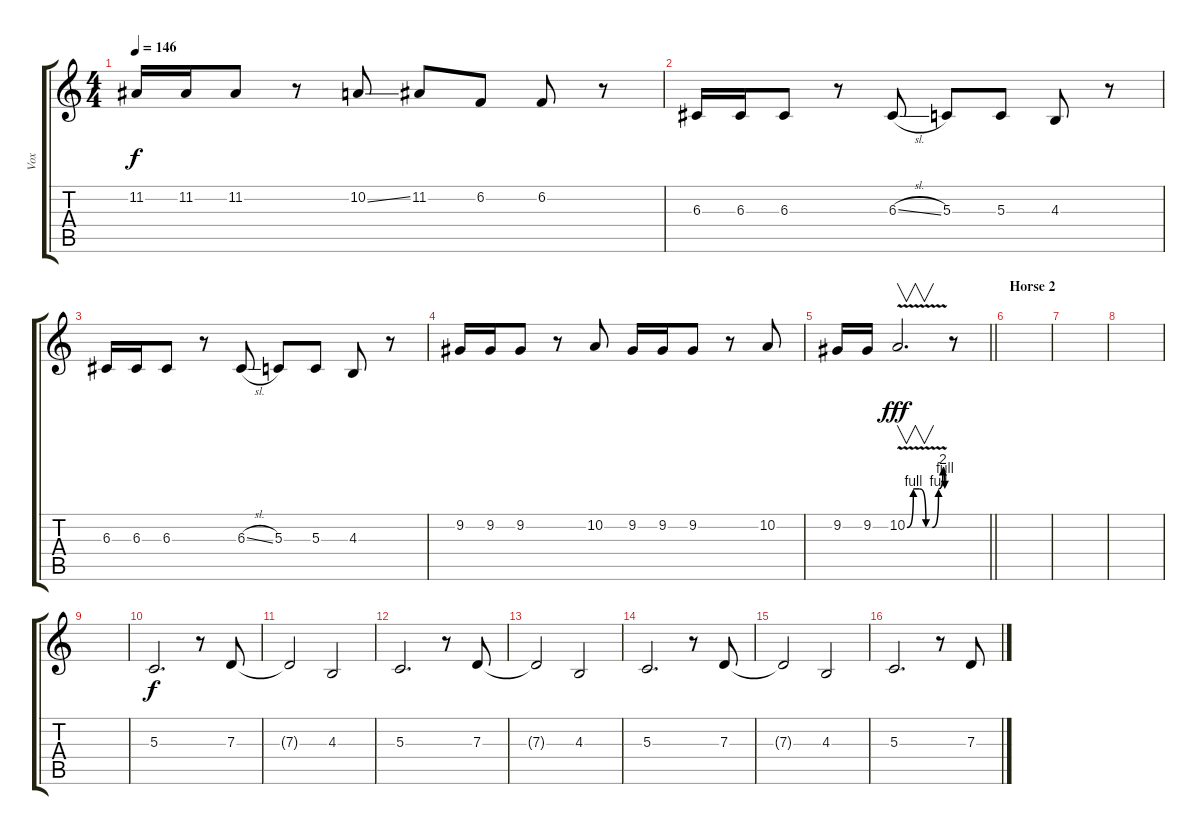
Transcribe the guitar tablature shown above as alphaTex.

\track ("Vox" "Vox") {instrument trumpet}
\staff {score tabs}
\tuning (E4 B3 G3 D3 A2 E2) {hide}
\ts (4 4)
\tempo 146
\clef g2
\ks c
11.2.16{dy f} 11.2.16 11.2.8 r.8 10.2{ss}.8 11.2.8 6.2.8 6.2.8 r.8 |
6.3.16 6.3.16 6.3.8 r.8 6.3{sl}.8 5.3.8 5.3.8 4.3.8 r.8 |
6.3.16 6.3.16 6.3.8 r.8 6.3{sl}.8 5.3.8 5.3.8 4.3.8 r.8 |
9.2.16 9.2.16 9.2.8 r.8 10.2.8 9.2.16 9.2.16 9.2.8 r.8 10.2.8 |
\barLineRight lightlight
9.2.16 9.2.16 10.2{be (custom 0 0 10 4 20 4 30 0 40 0 50 4 57 8 60 4) v}.2{v d dy fff} r.8 |
\section ("" "Horse 2")
|
|
|
|
5.3.2{d dy f} r.8 7.3.8 |
7.3{t}.2 4.3.2 |
5.3.2{d} r.8 7.3.8 |
7.3{t}.2 4.3.2 |
5.3.2{d} r.8 7.3.8 |
7.3{t}.2 4.3.2 |
5.3.2{d} r.8 7.3.8
